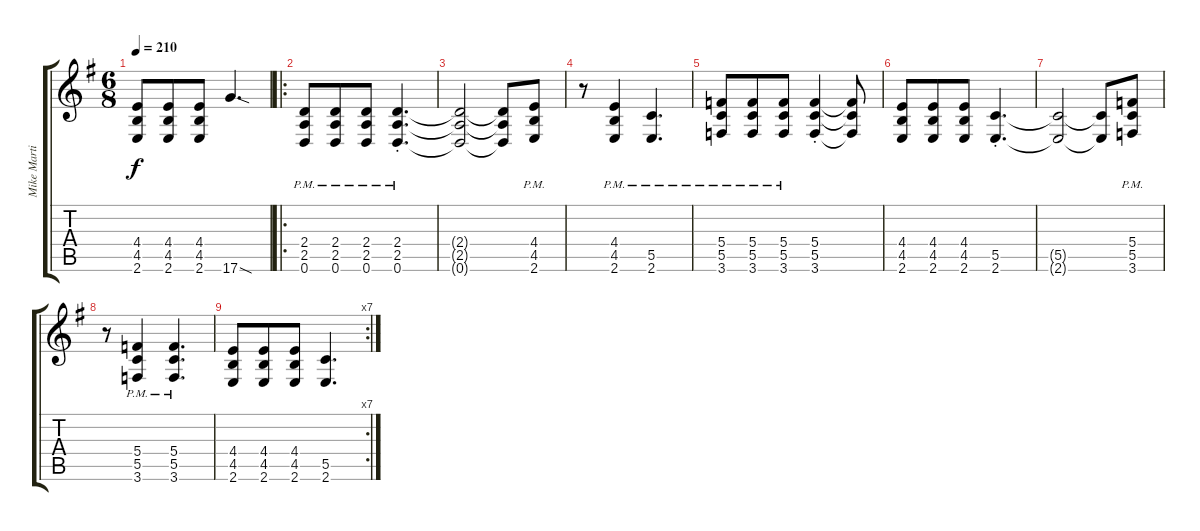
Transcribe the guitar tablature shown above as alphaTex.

\track ("Mike Martin" "Mike Marti") {instrument distortionguitar}
\staff {score tabs}
\tuning (D4 A3 F3 C3 G2 D2) {hide}
\ts (6 8)
\tempo 210
\clef g2
\ks g
(4.4 4.5 2.6).8{dy f} (4.4 4.5 2.6).8 (4.4 4.5 2.6).8 17.6{sod}.4{d} |
\ro
(2.4{pm} 2.5{pm} 0.6{pm}).8 (2.4{pm} 2.5{pm} 0.6{pm}).8 (2.4{pm} 2.5{pm} 0.6{pm}).8 (2.4{pm st} 2.5{pm st} 0.6{pm st}).4{d} |
(2.4{t} 2.5{t} 0.6{t}).2 (2.4{t} 2.5{t} 0.6{t}).8 (4.4{pm} 4.5{pm} 2.6{pm}).8 |
r.8 (4.4{pm} 4.5{pm} 2.6{pm}).4 (5.5{pm} 2.6{pm}).4{d} |
(5.4{pm} 5.5{pm} 3.6{pm}).8 (5.4{pm} 5.5{pm} 3.6{pm}).8 (5.4{pm} 5.5{pm} 3.6{pm}).8 (5.4{st} 5.5{st} 3.6{st}).4 (5.4{t} 5.5{t} 3.6{t}).8 |
(4.4 4.5 2.6).8 (4.4 4.5 2.6).8 (4.4 4.5 2.6).8 (5.5{st} 2.6{st}).4{d} |
(5.5{t} 2.6{t}).2 (5.5{t} 2.6{t}).8 (5.4{pm} 5.5{pm} 3.6{pm}).8 |
r.8 (5.4{pm} 5.5{pm} 3.6{pm}).4 (5.4{pm} 5.5{pm} 3.6{pm}).4{d} |
\rc 7
(4.4 4.5 2.6).8 (4.4 4.5 2.6).8 (4.4 4.5 2.6).8 (5.5 2.6).4{d}
